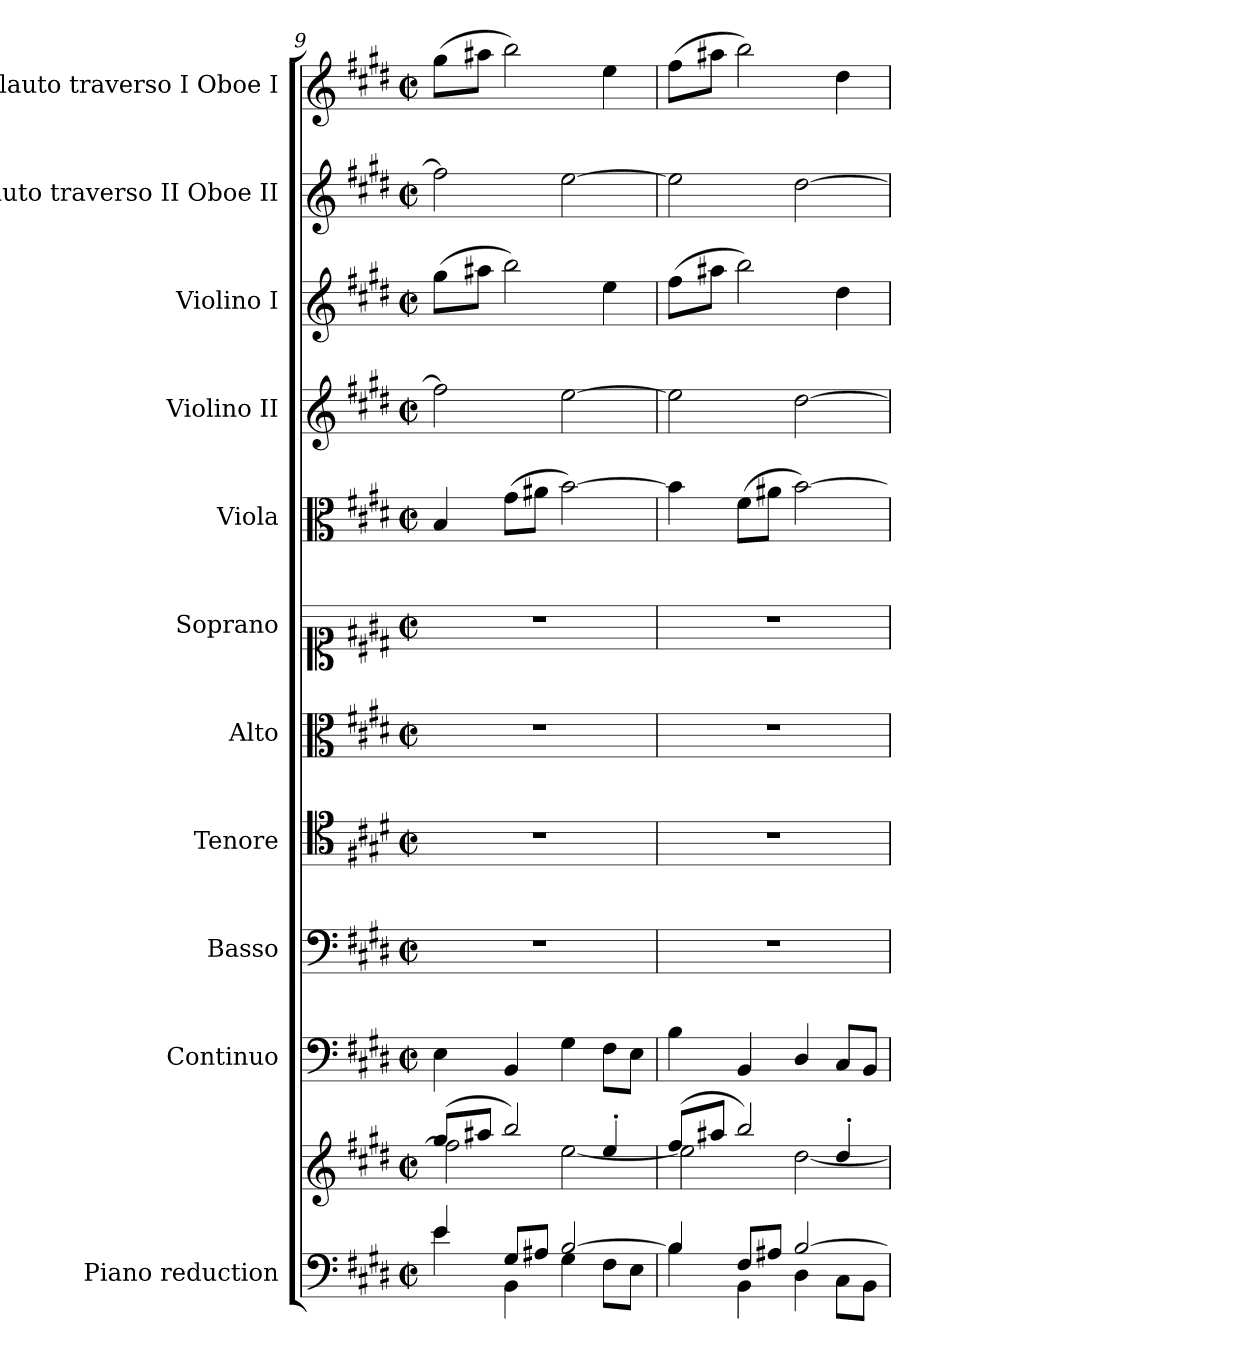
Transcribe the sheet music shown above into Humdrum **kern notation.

**kern	**kern	**kern	**kern	**kern	**kern	**kern	**kern	**kern	**kern	**kern	**kern
*part11	*part11	*part10	*part9	*part8	*part7	*part6	*part5	*part4	*part3	*part2	*part1
*staff12	*staff11	*staff10	*staff9	*staff8	*staff7	*staff6	*staff5	*staff4	*staff3	*staff2	*staff1
*I"Piano reduction	*	*I"Continuo	*I"Basso	*I"Tenore	*I"Alto	*I"Soprano	*I"Viola	*I"Violino II	*I"Violino I	*I"Flauto traverso II Oboe II	*I"Flauto traverso I Oboe I
*I'Pno	*	*	*	*	*	*	*	*	*	*I'Ob	*I'Ob
*clefF4	*clefG2	*clefF4	*clefF4	*clefC4	*clefC3	*clefC1	*clefC3	*clefG2	*clefG2	*clefG2	*clefG2
*k[f#c#g#d#]	*k[f#c#g#d#]	*k[f#c#g#d#]	*k[f#c#g#d#]	*k[f#c#g#d#]	*k[f#c#g#d#]	*k[f#c#g#d#]	*k[f#c#g#d#]	*k[f#c#g#d#]	*k[f#c#g#d#]	*k[f#c#g#d#]	*k[f#c#g#d#]
*M2/2	*M2/2	*M2/2	*M2/2	*M2/2	*M2/2	*M2/2	*M2/2	*M2/2	*M2/2	*M2/2	*M2/2
*met(c|)	*met(c|)	*met(c|)	*met(c|)	*met(c|)	*met(c|)	*met(c|)	*met(c|)	*met(c|)	*met(c|)	*met(c|)	*met(c|)
=9	=9	=9	=9	=9	=9	=9	=9	=9	=9	=9	=9
*^	*^	*	*	*	*	*	*	*	*	*	*
4e/	4e\	(>8gg#/L	2ff#\]	4E\	1r	1r	1r	1r	4B/	2ff#\]	(>8gg#\L	2ff#\]	(>8gg#\L
.	.	8aa#X/J	.	.	.	.	.	.	.	.	8aa#X\J	.	8aa#X\J
8G#/L	4BB\	2bb/)	.	4BB/	.	.	.	.	(>8g#\L	.	2bb\)	.	2bb\)
8A#X/J	.	.	.	.	.	.	.	.	8a#X\J	.	.	.	.
[2B/	4G#\	.	[2ee\	4G#\	.	.	.	.	[2b\)	[2ee\	.	[2ee\	.
.	8F#\L	4ee'/	.	8F#\L	.	.	.	.	.	.	4ee\	.	4ee\
.	8E\J	.	.	8E\J	.	.	.	.	.	.	.	.	.
=10	=10	=10	=10	=10	=10	=10	=10	=10	=10	=10	=10	=10	=10
4B/]	4B\	(>8ff#/L	2ee\]	4B\	1r	1r	1r	1r	4b\]	2ee\]	(>8ff#\L	2ee\]	(>8ff#\L
.	.	8aa#X/J	.	.	.	.	.	.	.	.	8aa#X\J	.	8aa#X\J
8F#/L	4BB\	2bb/)	.	4BB/	.	.	.	.	(>8f#\L	.	2bb\)	.	2bb\)
8A#X/J	.	.	.	.	.	.	.	.	8a#X\J	.	.	.	.
[2B/	4D#\	.	[2dd#\	4D#/	.	.	.	.	[2b\)	[2dd#\	.	[2dd#\	.
.	8C#\L	4dd#'/	.	8C#/L	.	.	.	.	.	.	4dd#\	.	4dd#\
.	8BB\J	.	.	8BB/J	.	.	.	.	.	.	.	.	.
*v	*v	*	*	*	*	*	*	*	*	*	*	*	*
*	*v	*v	*	*	*	*	*	*	*	*	*	*
=	=	=	=	=	=	=	=	=	=	=	=
*-	*-	*-	*-	*-	*-	*-	*-	*-	*-	*-	*-
